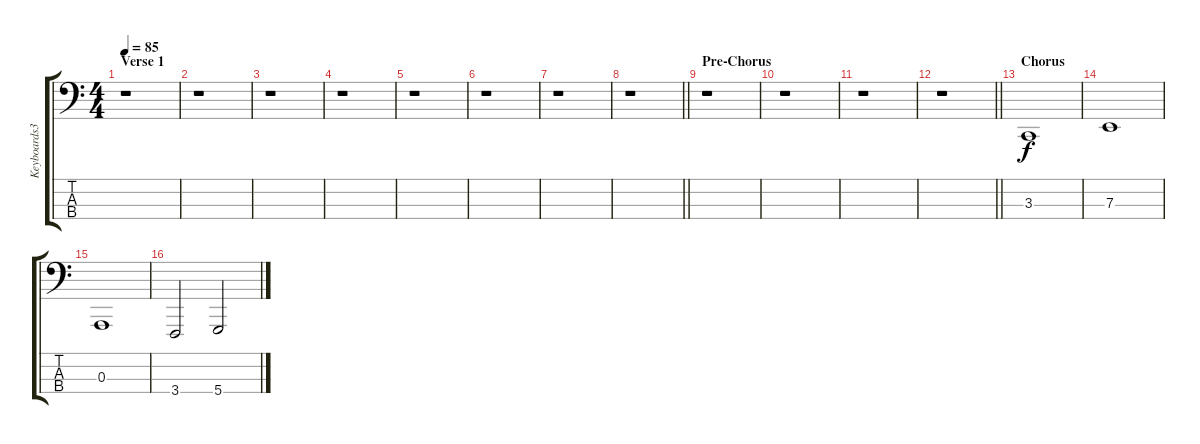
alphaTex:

\track ("Keyboards3" "Keyboards3") {instrument lead8bassandlead}
\staff {score tabs}
\tuning (G2 D2 A1 D1) {hide}
\ts (4 4)
\section ("" "Verse 1")
\tempo 85
\clef f4
\ks c
r.1{dy f} |
r.1 |
r.1 |
r.1 |
r.1 |
r.1 |
r.1 |
\barLineRight lightlight
r.1 |
\section ("" "Pre-Chorus")
r.1 |
r.1 |
r.1 |
\barLineRight lightlight
r.1 |
\section ("" "Chorus")
3.3.1{balance 8} |
7.3.1 |
0.3.1 |
3.4.2 5.4.2
